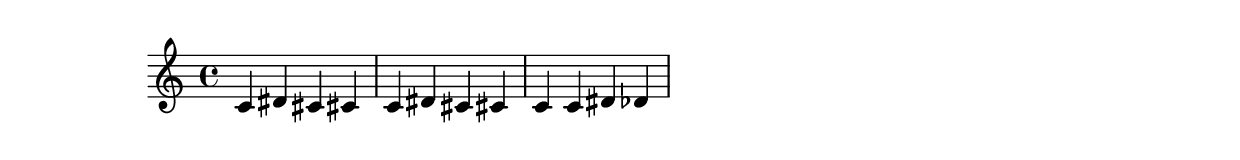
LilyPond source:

%% Do not edit this file; it is auto-generated from LSR http://lsr.dsi.unimi.it
%% This file is in the public domain.
\version "2.11.55"

\header {
  lsrtags = "pitches"

  doctitlees = "Alteraciones de estilo dodecafónico para todas las notas, incluidas las naturales"
  texidoces = "
En las obras de principios del s.XX, empezando por Schoenberg, Berg y
Webern (la \"Segunda\" escuela de Viena), cada nota de la escala de
doce tonos se debe tratar con igualdad, sin ninguna jerarquía como los
grados clásicos tonales.  Por tanto, estos compositores imprimen una
alteración accidental para cada nota, incluso en las notas naturales,
para enfatizar su nuevo enfoque de la teoría y el lenguaje musicales.

Este fragmento de código muestra cómo conseguir dichas reglas de
notación.

"


  texidoc = "
In early 20th century works, starting with Schoenberg, Berg and Webern
(the \"Second\" Viennese school), every pitch in the twelve-tone scale
has to be regarded as equal, without any hierarchy such as the
classical (tonal) degrees. Therefore, these composers print one
accidental for each note, even at natural pitches, to emphasize their
new approach to music theory and language.

This snippet shows how to achieve such notation rules. 

"
  doctitle = "Dodecaphonic-style accidentals for each note including naturals"
} % begin verbatim
webernAccidentals = {
  % the 5s are just "a value different from any accidental"
  \set Staff.keySignature = #'((0 . 5) (1 . 5) (2 . 5) (3 . 5)
                               (4 . 5) (5 . 5) (6 . 5))
  \set Staff.extraNatural = ##f
  #(set-accidental-style 'forget)
}

\score {
  {
    \webernAccidentals
    c'4 dis' cis' cis'
    c'4 dis' cis' cis'
    c'4 c' dis' des'
  }
  \layout {
    \context {
    \Staff
    \remove "Key_engraver"
    }
  }
}
